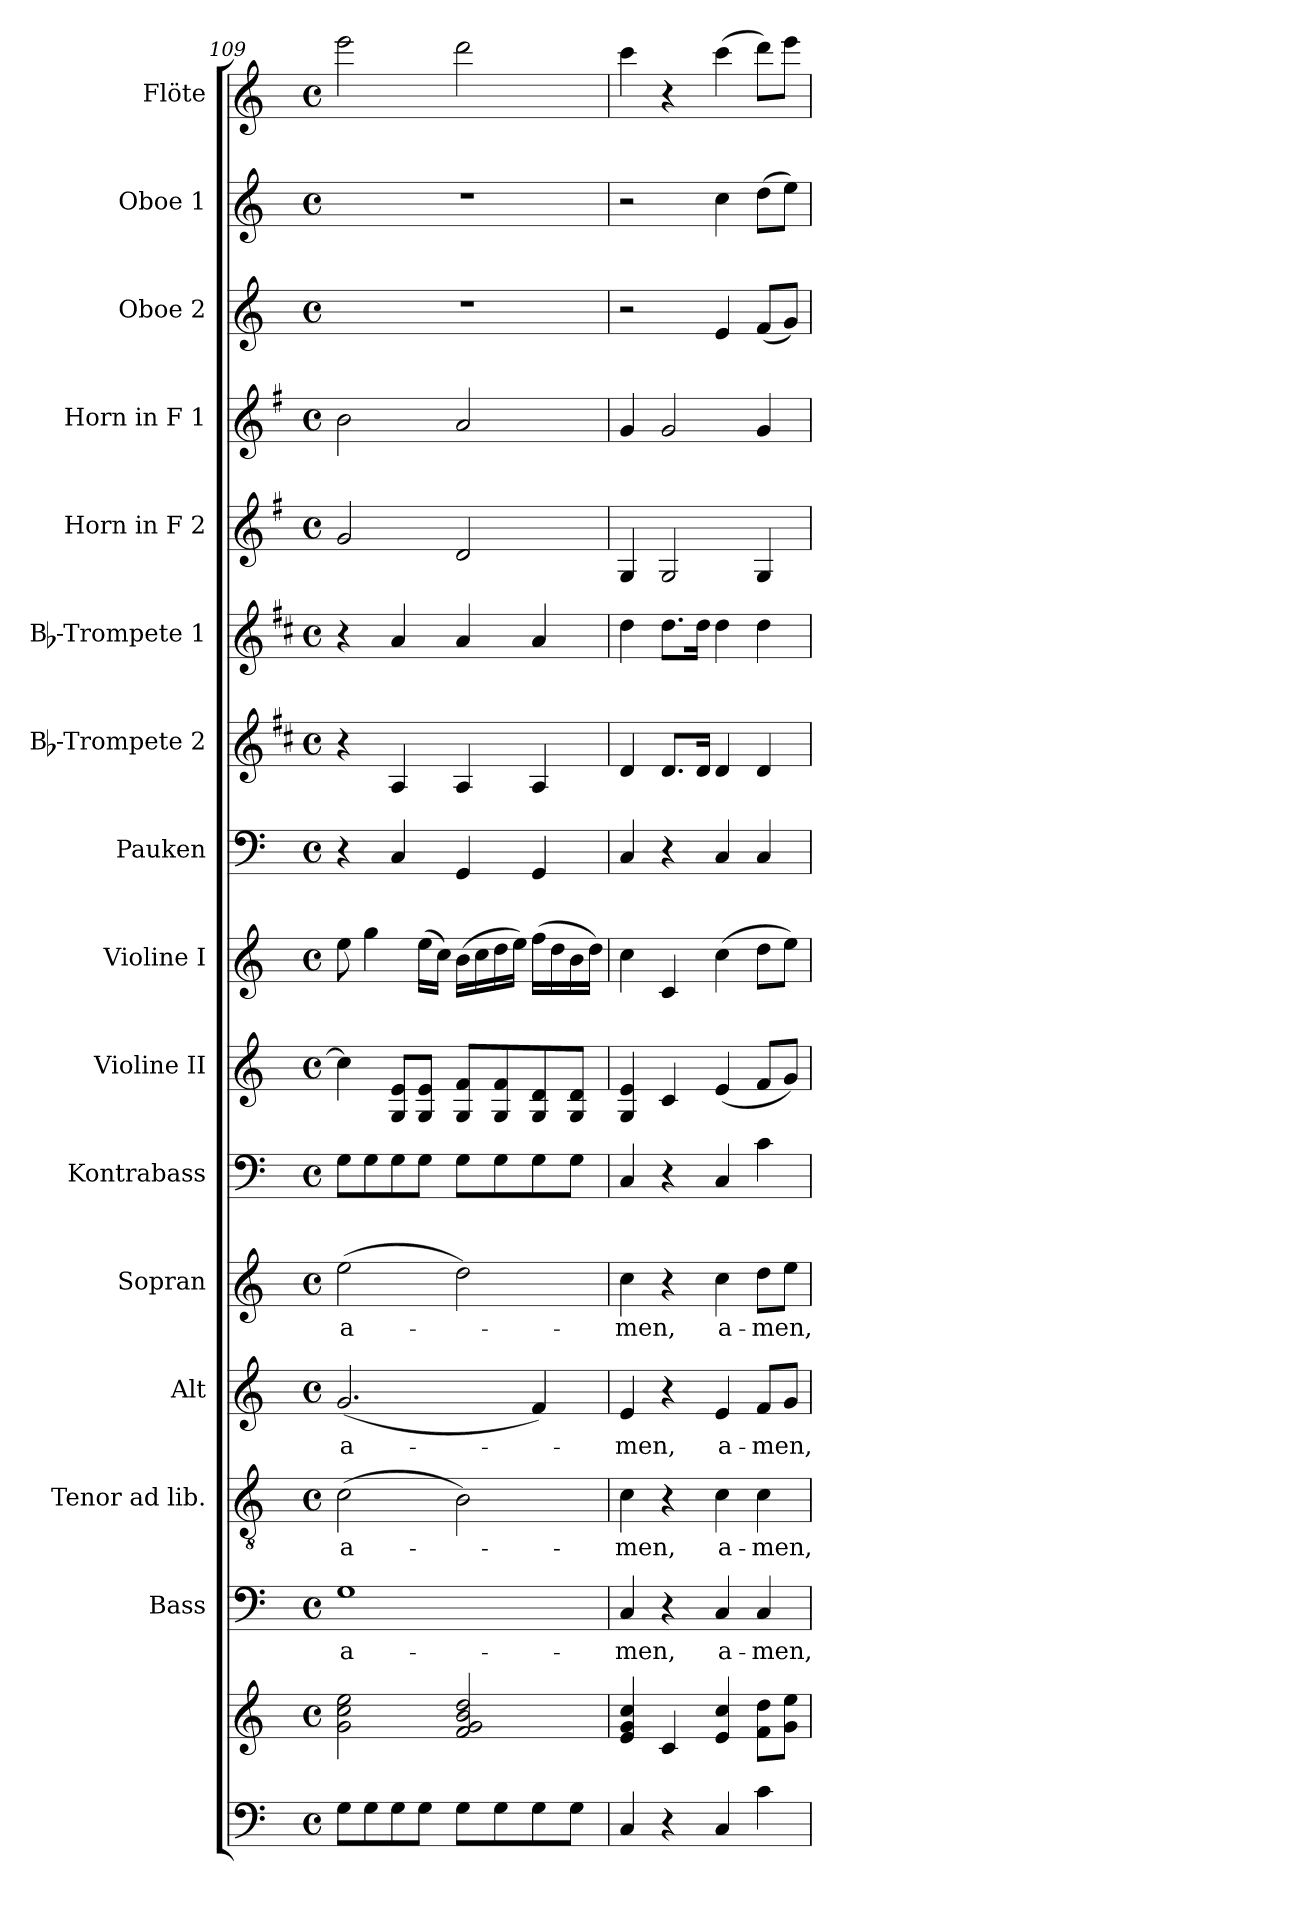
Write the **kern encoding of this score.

**kern	**kern	**kern	**text	**kern	**text	**kern	**text	**kern	**text	**kern	**kern	**kern	**kern	**kern	**kern	**kern	**kern	**kern	**kern	**kern
*part16	*part16	*part15	*part15	*part14	*part14	*part13	*part13	*part12	*part12	*part11	*part10	*part9	*part8	*part7	*part6	*part5	*part4	*part3	*part2	*part1
*staff17	*staff16	*staff15	*staff15	*staff14	*staff14	*staff13	*staff13	*staff12	*staff12	*staff11	*staff10	*staff9	*staff8	*staff7	*staff6	*staff5	*staff4	*staff3	*staff2	*staff1
*	*	*I"Bass	*	*I"Tenor ad lib.	*	*I"Alt	*	*I"Sopran	*	*I"Kontrabass	*I"Violine II	*I"Violine I	*I"Pauken	*I"Bb-Trompete 2	*I"Bb-Trompete 1	*I"Horn in F 2	*I"Horn in F 1	*I"Oboe 2	*I"Oboe 1	*I"Flöte
*	*	*I'B.	*	*I'T.	*	*I'A.	*	*I'S.	*	*I'Kb.	*I'Vl. II	*I'Vl. I	*I'Pk.	*I'Bb Trp. 2	*I'Bb Trp. 1	*	*	*I'Ob. 2	*I'Ob. 1	*I'Fl.
!!LO:PB:g=z
*clefF4	*clefG2	*clefF4	*	*clefGv2	*	*clefG2	*	*clefG2	*	*clefF4	*clefG2	*clefG2	*clefF4	*clefG2	*clefG2	*clefG2	*clefG2	*clefG2	*clefG2	*clefG2
*	*	*	*	*	*	*	*	*	*	*ITrd7c12	*	*	*	*ITrd1c2	*ITrd1c2	*ITrd4c7	*ITrd4c7	*	*	*
*k[]	*k[]	*k[]	*	*k[]	*	*k[]	*	*k[]	*	*k[]	*k[]	*k[]	*k[]	*k[]	*k[]	*k[]	*k[]	*k[]	*k[]	*k[]
*C:	*C:	*C:	*	*C:	*	*C:	*	*C:	*	*C:	*C:	*C:	*C:	*C:	*C:	*C:	*C:	*C:	*C:	*C:
*M4/4	*M4/4	*M4/4	*	*M4/4	*	*M4/4	*	*M4/4	*	*M4/4	*M4/4	*M4/4	*M4/4	*M4/4	*M4/4	*M4/4	*M4/4	*M4/4	*M4/4	*M4/4
*met(c)	*met(c)	*met(c)	*	*met(c)	*	*met(c)	*	*met(c)	*	*met(c)	*met(c)	*met(c)	*met(c)	*met(c)	*met(c)	*met(c)	*met(c)	*met(c)	*met(c)	*met(c)
=109	=109	=109	=109	=109	=109	=109	=109	=109	=109	=109	=109	=109	=109	=109	=109	=109	=109	=109	=109	=109
!	!	!	!LO:LY:b	!	!LO:LY:b	!	!LO:LY:b	!	!LO:LY:b	!	!	!	!	!	!	!	!	!	!	!
8G\L	2g\ 2cc\ 2ee\	1G	a-	(>2c\	a-	(<2.g/	a-	(>2ee\	a-	8GG\L	4cc\]	8ee\	4r	4r	4r	2c/	2e\	1r	1r	2eee\
8G\	.	.	.	.	.	.	.	.	.	8GG\	.	4gg\	.	.	.	.	.	.	.	.
8G\	.	.	.	.	.	.	.	.	.	8GG\	8G/ 8e/L	.	4C/	4G/	4g/	.	.	.	.	.
8G\J	.	.	.	.	.	.	.	.	.	8GG\J	8G/ 8e/J	(>16ee\LL	.	.	.	.	.	.	.	.
.	.	.	.	.	.	.	.	.	.	.	.	16cc\JJ)	.	.	.	.	.	.	.	.
8G\L	2f/ 2g/ 2b/ 2dd/	.	.	2B\)	.	.	.	2dd\)	.	8GG\L	8G/ 8f/L	(>16b\LL	4GG/	4G/	4g/	2G/	2d/	.	.	2ddd\
.	.	.	.	.	.	.	.	.	.	.	.	16cc\	.	.	.	.	.	.	.	.
8G\	.	.	.	.	.	.	.	.	.	8GG\	8G/ 8f/	16dd\	.	.	.	.	.	.	.	.
.	.	.	.	.	.	.	.	.	.	.	.	16ee\JJ)	.	.	.	.	.	.	.	.
8G\	.	.	.	.	.	4f/)	.	.	.	8GG\	8G/ 8d/	(>16ff\LL	4GG/	4G/	4g/	.	.	.	.	.
.	.	.	.	.	.	.	.	.	.	.	.	16dd\	.	.	.	.	.	.	.	.
8G\J	.	.	.	.	.	.	.	.	.	8GG\J	8G/ 8d/J	16b\	.	.	.	.	.	.	.	.
.	.	.	.	.	.	.	.	.	.	.	.	16dd\JJ)	.	.	.	.	.	.	.	.
=110	=110	=110	=110	=110	=110	=110	=110	=110	=110	=110	=110	=110	=110	=110	=110	=110	=110	=110	=110	=110
!	!	!	!LO:LY:b	!	!LO:LY:b	!	!LO:LY:b	!	!LO:LY:b	!	!	!	!	!	!	!	!	!	!	!
4C/	4e/ 4g/ 4cc/	4C/	-men,	4c\	-men,	4e/	-men,	4cc\	-men,	4CC/	4G/ 4e/	4cc\	4C/	4c/	4cc\	4C/	4c/	2r	2r	4ccc\
4r	4c/	4r	.	4r	.	4r	.	4r	.	4r	4c/	4c/	4r	8.c/L	8.cc\L	2C/	2c/	.	.	4r
.	.	.	.	.	.	.	.	.	.	.	.	.	.	16c/Jk	16cc\Jk	.	.	.	.	.
!	!	!	!LO:LY:b	!	!LO:LY:b	!	!LO:LY:b	!	!LO:LY:b	!	!	!	!	!	!	!	!	!	!	!
4C/	4e/ 4cc/	4C/	a-	4c\	a-	4e/	a-	4cc\	a-	4CC/	(<4e/	(>4cc\	4C/	4c/	4cc\	.	.	4e/	4cc\	(>4ccc\
!	!	!	!LO:LY:b	!	!LO:LY:b	!	!LO:LY:b	!	!LO:LY:b	!	!	!	!	!	!	!	!	!	!	!
4c\	8f\ 8dd\L	4C/	-men,	4c\	-men,	8f/L	-men,	8dd\L	-men,	4C\	8f/L	8dd\L	4C/	4c/	4cc\	4C/	4c/	(<8f/L	(>8dd\L	8ddd\L)
.	8g\ 8ee\J	.	.	.	.	8g/J	.	8ee\J	.	.	8g/J)	8ee\J)	.	.	.	.	.	8g/J)	8ee\J)	8eee\J
=	=	=	=	=	=	=	=	=	=	=	=	=	=	=	=	=	=	=	=	=
*-	*-	*-	*-	*-	*-	*-	*-	*-	*-	*-	*-	*-	*-	*-	*-	*-	*-	*-	*-	*-
